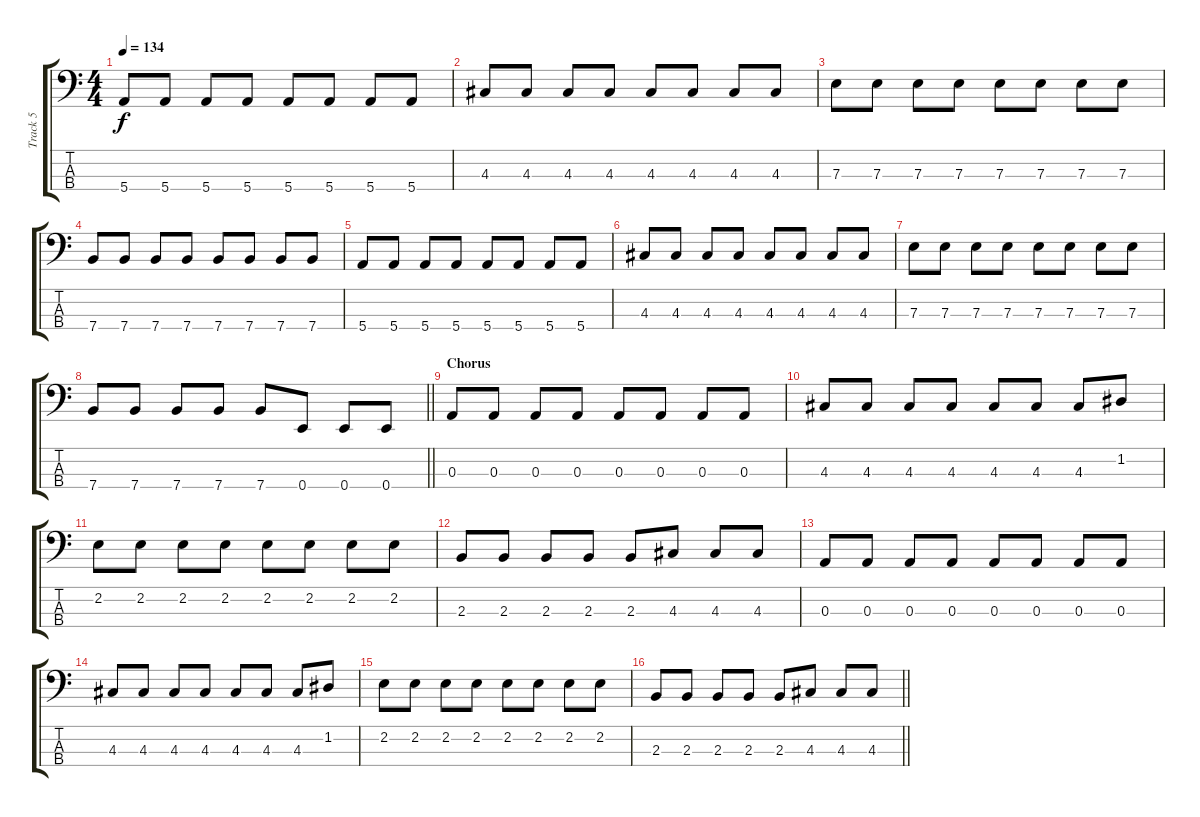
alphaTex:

\track ("Track 5" "Track 5") {instrument electricbasspick}
\staff {score tabs}
\tuning (G2 D2 A1 E1) {hide}
\ts (4 4)
\tempo 134
\clef f4
\ks c
5.4.8{dy f} 5.4.8 5.4.8 5.4.8 5.4.8 5.4.8 5.4.8 5.4.8 |
4.3.8 4.3.8 4.3.8 4.3.8 4.3.8 4.3.8 4.3.8 4.3.8 |
7.3.8 7.3.8 7.3.8 7.3.8 7.3.8 7.3.8 7.3.8 7.3.8 |
7.4.8 7.4.8 7.4.8 7.4.8 7.4.8 7.4.8 7.4.8 7.4.8 |
5.4.8 5.4.8 5.4.8 5.4.8 5.4.8 5.4.8 5.4.8 5.4.8 |
4.3.8 4.3.8 4.3.8 4.3.8 4.3.8 4.3.8 4.3.8 4.3.8 |
7.3.8 7.3.8 7.3.8 7.3.8 7.3.8 7.3.8 7.3.8 7.3.8 |
\barLineRight lightlight
7.4.8 7.4.8 7.4.8 7.4.8 7.4.8 0.4.8 0.4.8 0.4.8 |
\section ("" "Chorus")
0.3.8 0.3.8 0.3.8 0.3.8 0.3.8 0.3.8 0.3.8 0.3.8 |
4.3.8 4.3.8 4.3.8 4.3.8 4.3.8 4.3.8 4.3.8 1.2.8 |
2.2.8 2.2.8 2.2.8 2.2.8 2.2.8 2.2.8 2.2.8 2.2.8 |
2.3.8 2.3.8 2.3.8 2.3.8 2.3.8 4.3.8 4.3.8 4.3.8 |
0.3.8 0.3.8 0.3.8 0.3.8 0.3.8 0.3.8 0.3.8 0.3.8 |
4.3.8 4.3.8 4.3.8 4.3.8 4.3.8 4.3.8 4.3.8 1.2.8 |
2.2.8 2.2.8 2.2.8 2.2.8 2.2.8 2.2.8 2.2.8 2.2.8 |
\barLineRight lightlight
2.3.8 2.3.8 2.3.8 2.3.8 2.3.8 4.3.8 4.3.8 4.3.8
